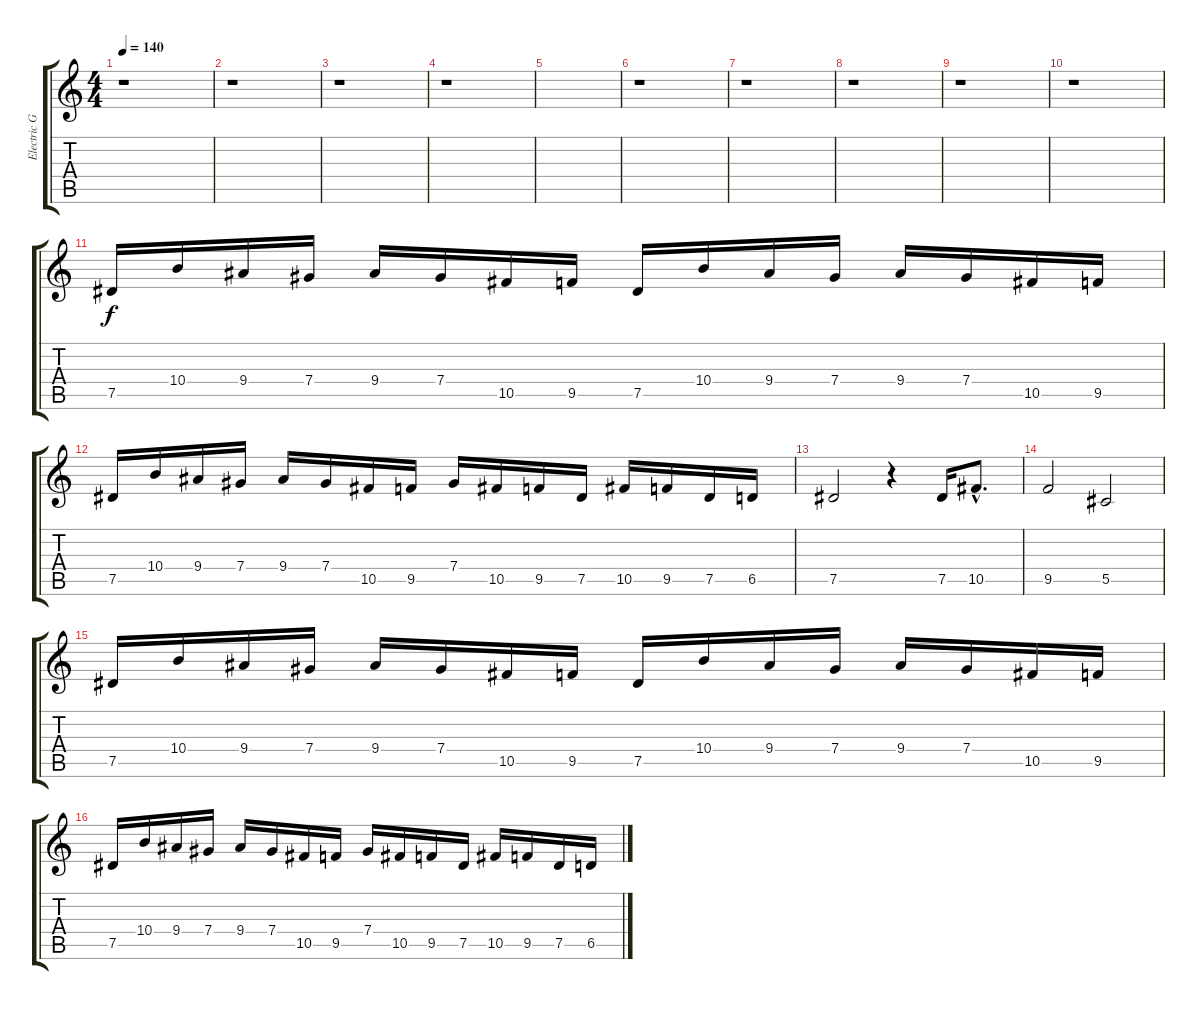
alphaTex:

\track ("Electric Guitar" "Electric G") {instrument overdrivenguitar}
\staff {score tabs}
\tuning (Eb4 Bb3 Gb3 Db3 Ab2 Eb2) {hide}
\ts (4 4)
\tempo 140
\clef g2
\ks c
r.1{dy f} |
r.1 |
r.1 |
r.1 |
|
r.1 |
r.1 |
r.1 |
r.1 |
r.1 |
7.5.16 10.4.16 9.4.16 7.4.16 9.4.16 7.4.16 10.5.16 9.5.16 7.5.16 10.4.16 9.4.16 7.4.16 9.4.16 7.4.16 10.5.16 9.5.16 |
7.5.16 10.4.16 9.4.16 7.4.16 9.4.16 7.4.16 10.5.16 9.5.16 7.4.16 10.5.16 9.5.16 7.5.16 10.5.16 9.5.16 7.5.16 6.5.16 |
7.5.2 r.4 7.5.16 10.5{hac}.8{d} |
9.5.2 5.5.2 |
7.5.16 10.4.16 9.4.16 7.4.16 9.4.16 7.4.16 10.5.16 9.5.16 7.5.16 10.4.16 9.4.16 7.4.16 9.4.16 7.4.16 10.5.16 9.5.16 |
7.5.16 10.4.16 9.4.16 7.4.16 9.4.16 7.4.16 10.5.16 9.5.16 7.4.16 10.5.16 9.5.16 7.5.16 10.5.16 9.5.16 7.5.16 6.5.16
